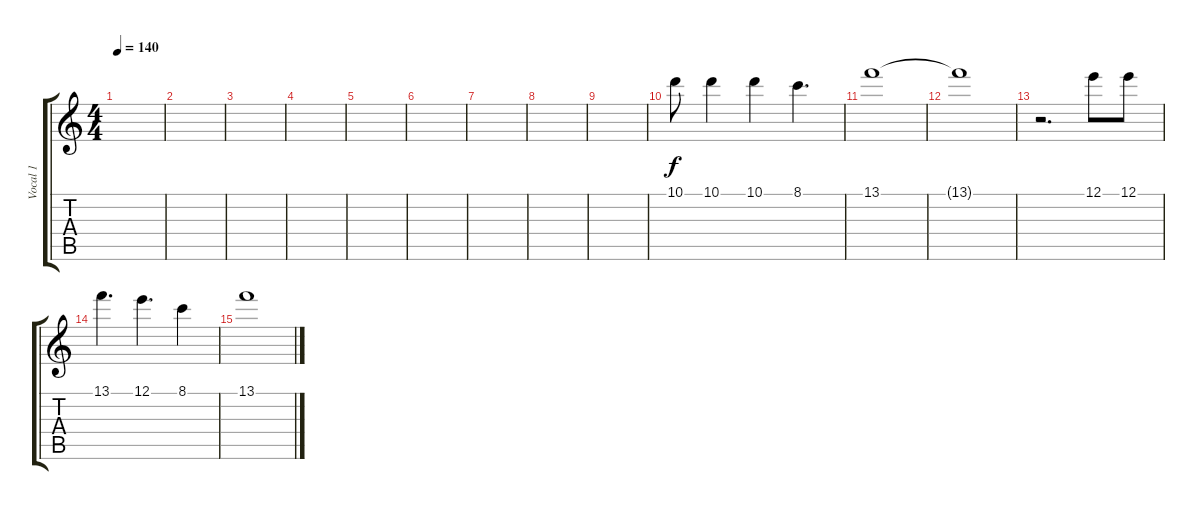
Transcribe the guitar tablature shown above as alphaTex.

\track ("Vocal 1" "Vocal 1") {instrument electricguitarjazz}
\staff {score tabs}
\tuning (E4 B3 G3 D3 A2 E2) {hide}
\ts (4 4)
\tempo 140
\clef g2
\ks c
|
|
|
|
|
|
|
|
|
10.1.8 10.1.4 10.1.4 8.1.4{d} |
13.1.1 |
13.1{t}.1 |
r.2{d} 12.1.8 12.1.8 |
13.1.4{d} 12.1.4{d} 8.1.4 |
13.1.1
